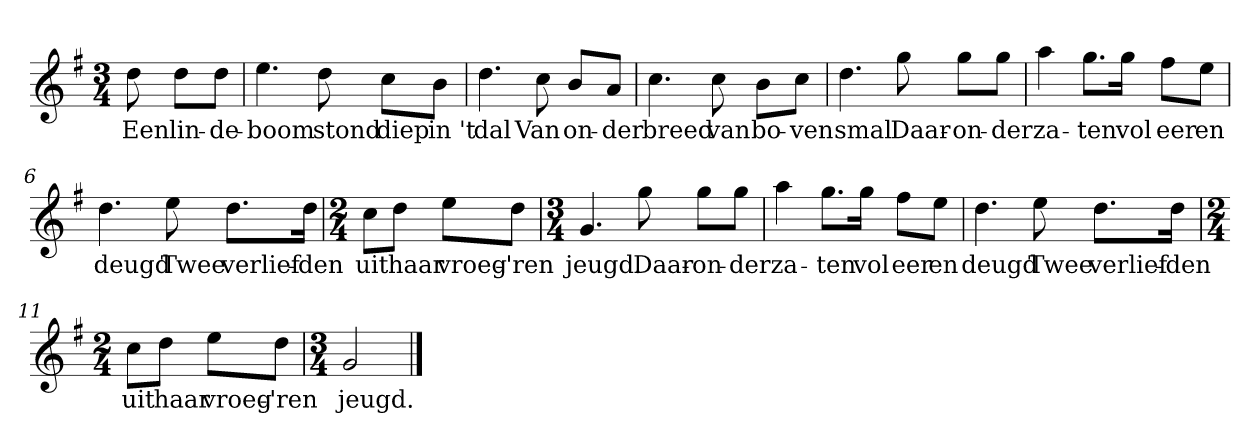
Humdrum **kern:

**kern	**text
*part1	*part1
*staff1	*staff1
*clefG2	*
*k[f#]	*
*G:	*
*M3/4	*
*MM120	*
=	=
8dd	Een
8dd\L	lin-
8dd\J	-de-
=1	=1
4.ee	-boom
8dd	stond
8cc\L	diep
8b\J	in 't
=2	=2
4.dd	dal
8cc	Van
8b/L	on-
8a/J	-der
=3	=3
4.cc	breed
8cc	van
8b\L	bo-
8cc\J	-ven
=4	=4
4.dd	smal
8gg	Daar-
8gg\L	-on-
8gg\J	-der
=5	=5
4aa	za-
8.gg\L	-ten
16gg\Jk	vol
8ff#\L	eer
8ee\J	en
=6	=6
4.dd	deugd
8ee	Twee
8.dd\L	verlief-
16dd\Jk	-den
=7	=7
*M2/4	*
8cc\L	uit
8dd\J	haar
8ee\L	vroeg-
8dd\J	-'ren
=8	=8
*M3/4	*
4.g	jeugd.
8gg	Daar-
8gg\L	-on-
8gg\J	-der
=9	=9
4aa	za-
8.gg\L	-ten
16gg\Jk	vol
8ff#\L	eer
8ee\J	en
=10	=10
4.dd	deugd
8ee	Twee
8.dd\L	verlief-
16dd\Jk	-den
=11	=11
*M2/4	*
8cc\L	uit
8dd\J	haar
8ee\L	vroeg-
8dd\J	-'ren
=12	=12
*M3/4	*
2g	jeugd.
==	==
*-	*-
